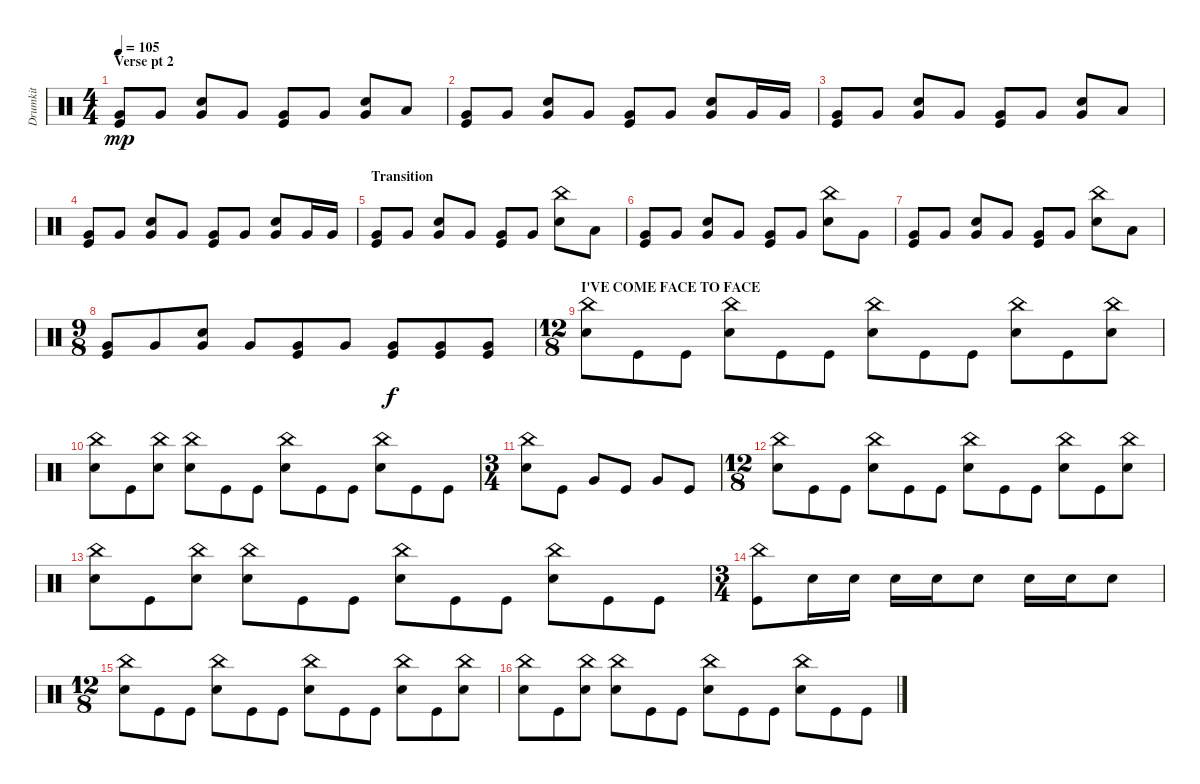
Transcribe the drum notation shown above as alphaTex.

\track ("Drumkit" "Drumkit") {instrument percussion}
\staff {score}
\articulation defaults
\ts (4 4)
\section ("" "Verse pt 2")
\tempo 105
\clef neutral
\ks c
("Very Low Tom (hit)" "Kick (hit)").8{dy mp} "Very Low Tom (hit)".8 ("Very Low Tom (hit)" "Snare (hit) 2").8 "Very Low Tom (hit)".8 ("Very Low Tom (hit)" "Kick (hit)").8 "Very Low Tom (hit)".8 ("Very Low Tom (hit)" "Snare (hit) 2").8 "Low Tom (hit)".8 |
("Very Low Tom (hit)" "Kick (hit)").8 "Very Low Tom (hit)".8 ("Very Low Tom (hit)" "Snare (hit) 2").8 "Very Low Tom (hit)".8 ("Very Low Tom (hit)" "Kick (hit)").8 "Very Low Tom (hit)".8 ("Very Low Tom (hit)" "Snare (hit) 2").8 "Very Low Tom (hit)".16 "Very Low Tom (hit)".16 |
("Very Low Tom (hit)" "Kick (hit)").8 "Very Low Tom (hit)".8 ("Very Low Tom (hit)" "Snare (hit) 2").8 "Very Low Tom (hit)".8 ("Very Low Tom (hit)" "Kick (hit)").8 "Very Low Tom (hit)".8 ("Very Low Tom (hit)" "Snare (hit) 2").8 "Low Tom (hit)".8 |
("Very Low Tom (hit)" "Kick (hit)").8 "Very Low Tom (hit)".8 ("Very Low Tom (hit)" "Snare (hit) 2").8 "Very Low Tom (hit)".8 ("Very Low Tom (hit)" "Kick (hit)").8 "Very Low Tom (hit)".8 ("Very Low Tom (hit)" "Snare (hit) 2").8 "Very Low Tom (hit)".16 "Very Low Tom (hit)".16 |
\section ("" "Transition")
("Very Low Tom (hit)" "Kick (hit)").8 "Very Low Tom (hit)".8 ("Very Low Tom (hit)" "Snare (hit) 2").8 "Very Low Tom (hit)".8 ("Very Low Tom (hit)" "Kick (hit)").8 "Very Low Tom (hit)".8 ("Snare (hit) 2" "China (hit)").8 "Low Tom (hit)".8 |
("Very Low Tom (hit)" "Kick (hit)").8 "Very Low Tom (hit)".8 ("Very Low Tom (hit)" "Snare (hit) 2").8 "Very Low Tom (hit)".8 ("Very Low Tom (hit)" "Kick (hit)").8 "Very Low Tom (hit)".8 ("Snare (hit) 2" "China (hit)").8 "Very Low Tom (hit)".8 |
("Very Low Tom (hit)" "Kick (hit)").8 "Very Low Tom (hit)".8 ("Very Low Tom (hit)" "Snare (hit) 2").8 "Very Low Tom (hit)".8 ("Very Low Tom (hit)" "Kick (hit)").8 "Very Low Tom (hit)".8 ("Snare (hit) 2" "China (hit)").8 "Low Tom (hit)".8 |
\ts (9 8)
("Very Low Tom (hit)" "Kick (hit)").8 "Very Low Tom (hit)".8 ("Very Low Tom (hit)" "Snare (hit) 2").8 "Very Low Tom (hit)".8 ("Very Low Tom (hit)" "Kick (hit)").8 "Very Low Tom (hit)".8 ("Kick (hit)" "Very Low Tom (hit)").8{dy f} ("Kick (hit)" "Very Low Tom (hit)").8 ("Kick (hit)" "Very Low Tom (hit)").8 |
\ts (12 8)
\section ("" "I'VE COME FACE TO FACE")
("Snare (hit) 2" "China (hit)").8 "Kick (hit)".8 "Kick (hit)".8 ("Snare (hit) 2" "China (hit)").8 "Kick (hit)".8 "Kick (hit)".8 ("Snare (hit) 2" "China (hit)").8 "Kick (hit)".8 "Kick (hit)".8 ("Snare (hit) 2" "China (hit)").8 "Kick (hit)".8 ("Snare (hit) 2" "China (hit)").8 |
("Snare (hit) 2" "China (hit)").8 "Kick (hit)".8 ("Snare (hit) 2" "China (hit)").8 ("Snare (hit) 2" "China (hit)").8 "Kick (hit)".8 "Kick (hit)".8 ("Snare (hit) 2" "China (hit)").8 "Kick (hit)".8 "Kick (hit)".8 ("Snare (hit) 2" "China (hit)").8 "Kick (hit)".8 "Kick (hit)".8 |
\ts (3 4)
("Snare (hit) 2" "China (hit)").8 "Kick (hit)".8 "Very Low Tom (hit)".8 "Kick (hit)".8 "Very Low Tom (hit)".8 "Kick (hit)".8 |
\ts (12 8)
("Snare (hit) 2" "China (hit)").8 "Kick (hit)".8 "Kick (hit)".8 ("Snare (hit) 2" "China (hit)").8 "Kick (hit)".8 "Kick (hit)".8 ("Snare (hit) 2" "China (hit)").8 "Kick (hit)".8 "Kick (hit)".8 ("Snare (hit) 2" "China (hit)").8 "Kick (hit)".8 ("Snare (hit) 2" "China (hit)").8 |
("Snare (hit) 2" "China (hit)").8 "Kick (hit)".8 ("Snare (hit) 2" "China (hit)").8 ("Snare (hit) 2" "China (hit)").8 "Kick (hit)".8 "Kick (hit)".8 ("Snare (hit) 2" "China (hit)").8 "Kick (hit)".8 "Kick (hit)".8 ("Snare (hit) 2" "China (hit)").8 "Kick (hit)".8 "Kick (hit)".8 |
\ts (3 4)
("Kick (hit)" "China (hit)").8 "Snare (hit) 2".16 "Snare (hit) 2".16 "Snare (hit) 2".16 "Snare (hit) 2".16 "Snare (hit) 2".8 "Snare (hit) 2".16 "Snare (hit) 2".16 "Snare (hit) 2".8 |
\ts (12 8)
("Snare (hit) 2" "China (hit)").8 "Kick (hit)".8 "Kick (hit)".8 ("Snare (hit) 2" "China (hit)").8 "Kick (hit)".8 "Kick (hit)".8 ("Snare (hit) 2" "China (hit)").8 "Kick (hit)".8 "Kick (hit)".8 ("Snare (hit) 2" "China (hit)").8 "Kick (hit)".8 ("Snare (hit) 2" "China (hit)").8 |
("Snare (hit) 2" "China (hit)").8 "Kick (hit)".8 ("Snare (hit) 2" "China (hit)").8 ("Snare (hit) 2" "China (hit)").8 "Kick (hit)".8 "Kick (hit)".8 ("Snare (hit) 2" "China (hit)").8 "Kick (hit)".8 "Kick (hit)".8 ("Snare (hit) 2" "China (hit)").8 "Kick (hit)".8 "Kick (hit)".8
